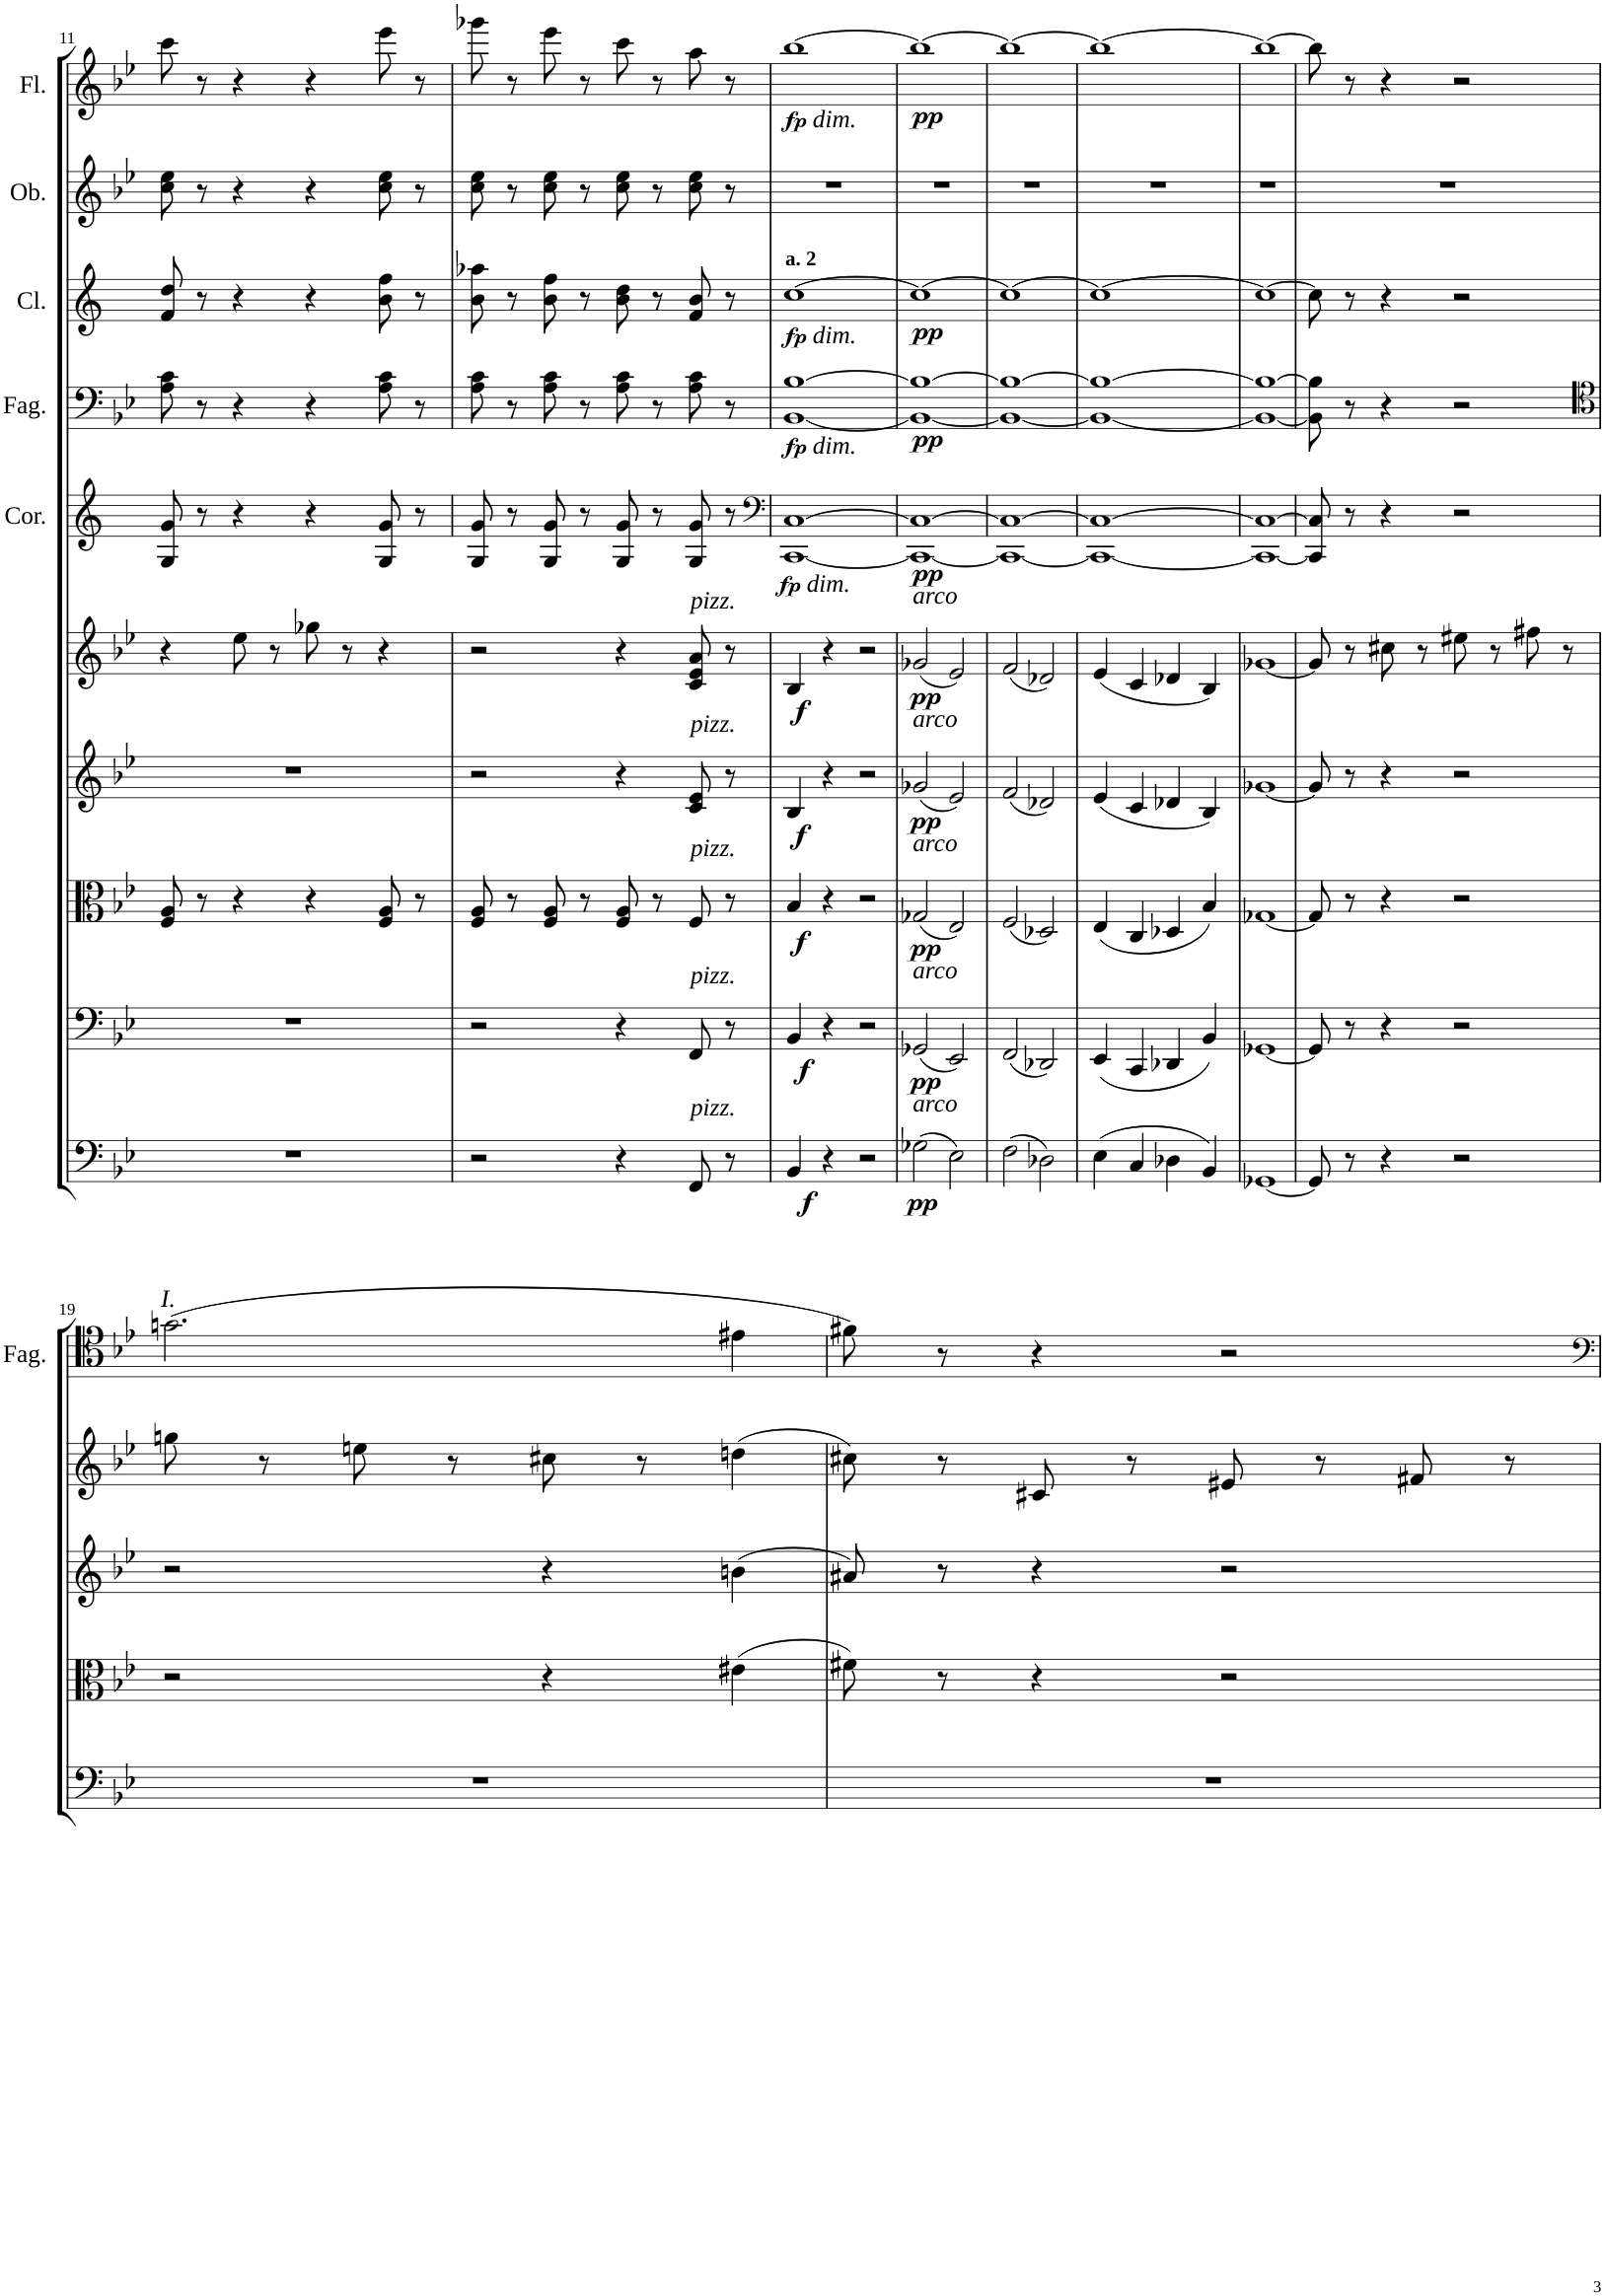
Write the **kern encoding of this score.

**kern	**dynam	**kern	**dynam	**kern	**dynam	**kern	**dynam	**kern	**dynam	**kern	**dynam	**kern	**dynam	**kern	**dynam	**kern	**kern	**dynam
*part10	*part10	*part9	*part9	*part8	*part8	*part7	*part7	*part6	*part6	*part5	*part5	*part4	*part4	*part3	*part3	*part2	*part1	*part1
*staff10	*staff10	*staff9	*staff9	*staff8	*staff8	*staff7	*staff7	*staff6	*staff6	*staff5	*staff5	*staff4	*staff4	*staff3	*staff3	*staff2	*staff1	*staff1
*I"Contrabasso	*	*I"Violoncello	*	*I"Viola	*	*I"Violino II	*	*I"Violino I	*	*I"Corni in B	*	*I"Fagotti	*	*I"Clarinetti in B	*	*I"Oboi	*I"Flauto	*
*	*	*	*	*	*	*	*	*	*	*I'Cor.	*	*I'Fag.	*	*I'Cl.	*	*I'Ob.	*I'Fl.	*
!!LO:PB:g=z
*clefF4	*	*clefF4	*	*clefC3	*	*clefG2	*	*clefG2	*	*clefG2	*	*clefF4	*	*clefG2	*	*clefG2	*clefG2	*
*Trd7c12	*	*	*	*	*	*	*	*	*	*Trd8c14	*	*	*	*Trd1c2	*	*	*	*
*k[b-e-]	*	*k[b-e-]	*	*k[b-e-]	*	*k[b-e-]	*	*k[b-e-]	*	*k[]	*	*k[b-e-]	*	*k[]	*	*k[b-e-]	*k[b-e-]	*
*M2/2	*	*M2/2	*	*M2/2	*	*M2/2	*	*M2/2	*	*M2/2	*	*M2/2	*	*M2/2	*	*M2/2	*M2/2	*
*met(c|)	*	*met(c|)	*	*met(c|)	*	*met(c|)	*	*met(c|)	*	*met(c|)	*	*met(c|)	*	*met(c|)	*	*met(c|)	*met(c|)	*
=11	=11	=11	=11	=11	=11	=11	=11	=11	=11	=11	=11	=11	=11	=11	=11	=11	=11	=11
1r	.	1r	.	8F/ 8A/	.	1r	.	4r	.	8G/ 8g/	.	8A\ 8c\	.	8f/ 8dd/	.	8cc\ 8ee-\	8ccc\	.
.	.	.	.	8r	.	.	.	.	.	8r	.	8r	.	8r	.	8r	8r	.
.	.	.	.	4r	.	.	.	8ee-\	.	4r	.	4r	.	4r	.	4r	4r	.
.	.	.	.	.	.	.	.	8r	.	.	.	.	.	.	.	.	.	.
.	.	.	.	4r	.	.	.	8gg-X\	.	4r	.	4r	.	4r	.	4r	4r	.
.	.	.	.	.	.	.	.	8r	.	.	.	.	.	.	.	.	.	.
.	.	.	.	8F/ 8A/	.	.	.	4r	.	8G/ 8g/	.	8A\ 8c\	.	8b\ 8ff\	.	8cc\ 8ee-\	8eee-\	.
.	.	.	.	8r	.	.	.	.	.	8r	.	8r	.	8r	.	8r	8r	.
=12	=12	=12	=12	=12	=12	=12	=12	=12	=12	=12	=12	=12	=12	=12	=12	=12	=12	=12
2r	.	2r	.	8F/ 8A/	.	2r	.	2r	.	8G/ 8g/	.	8A\ 8c\	.	8b\ 8aa-X\	.	8cc\ 8ee-\	8ggg-X\	.
.	.	.	.	8r	.	.	.	.	.	8r	.	8r	.	8r	.	8r	8r	.
.	.	.	.	8F/ 8A/	.	.	.	.	.	8G/ 8g/	.	8A\ 8c\	.	8b\ 8ff\	.	8cc\ 8ee-\	8eee-\	.
.	.	.	.	8r	.	.	.	.	.	8r	.	8r	.	8r	.	8r	8r	.
4r	.	4r	.	8F/ 8A/	.	4r	.	4r	.	8G/ 8g/	.	8A\ 8c\	.	8b\ 8dd\	.	8cc\ 8ee-\	8ccc\	.
.	.	.	.	8r	.	.	.	.	.	8r	.	8r	.	8r	.	8r	8r	.
!	!	!	!	!	!	!	!	!LO:TX:a:i:t=pizz.	!	!	!	!	!	!	!	!	!	!
!	!	!	!	!	!	!LO:TX:a:i:t=pizz.	!	!	!	!	!	!	!	!	!	!	!	!
!	!	!	!	!LO:TX:a:i:t=pizz.	!	!	!	!	!	!	!	!	!	!	!	!	!	!
!	!	!LO:TX:a:i:t=pizz.	!	!	!	!	!	!	!	!	!	!	!	!	!	!	!	!
!LO:TX:a:i:t=pizz.	!	!	!	!	!	!	!	!	!	!	!	!	!	!	!	!	!	!
8FF/	.	8FF/	.	8F/	.	8c/ 8e-/	.	8c/ 8e-/ 8a/	.	8G/ 8g/	.	8A\ 8c\	.	8f/ 8b/	.	8cc\ 8ee-\	8aa\	.
8r	.	8r	.	8r	.	8r	.	8r	.	8r	.	8r	.	8r	.	8r	8r	.
=13	=13	=13	=13	=13	=13	=13	=13	=13	=13	=13	=13	=13	=13	=13	=13	=13	=13	=13
*	*	*	*	*	*	*	*	*	*	*clefF4	*	*	*	*	*	*	*	*
!	!	!	!	!	!	!	!	!	!	!	!	!	!	!	!	!	!LO:TX:b:t=dim.	!
!	!	!	!	!	!	!	!	!	!	!	!	!	!	!LO:TX:b:t=dim.	!	!	!	!
!	!	!	!	!	!	!	!	!	!	!	!	!	!	!LO:TX:a:B:t=a. 2	!	!	!	!
!	!	!	!	!	!	!	!	!	!	!	!	!LO:TX:b:t=dim.	!	!	!	!	!	!
!	!	!	!	!	!	!	!	!	!	!LO:TX:b:t=dim.	!	!	!	!	!	!	!	!
!	!LO:DY:b	!	!LO:DY:b	!	!LO:DY:b	!	!LO:DY:b	!	!LO:DY:b	!	!	!	!	!	!	!	!	!
4BB-/	f	4BB-/	f	4B-/	f	4B-/	f	4B-/	f	[1CC [1C	.	[1BB- [1B-	.	[1cc	.	1r	[1bb-	.
4r	.	4r	.	4r	.	4r	.	4r	.	.	.	.	.	.	.	.	.	.
2r	.	2r	.	2r	.	2r	.	2r	.	.	.	.	.	.	.	.	.	.
=14	=14	=14	=14	=14	=14	=14	=14	=14	=14	=14	=14	=14	=14	=14	=14	=14	=14	=14
!	!	!	!	!	!	!	!	!LO:TX:a:i:t=arco	!	!	!	!	!	!	!	!	!	!
!	!	!	!	!	!	!LO:TX:a:i:t=arco	!	!	!	!	!	!	!	!	!	!	!	!
!	!	!	!	!LO:TX:a:i:t=arco	!	!	!	!	!	!	!	!	!	!	!	!	!	!
!	!	!LO:TX:a:i:t=arco	!	!	!	!	!	!	!	!	!	!	!	!	!	!	!	!
!LO:TX:a:i:t=arco	!	!	!	!	!	!	!	!	!	!	!	!	!	!	!	!	!	!
!	!LO:DY:b	!	!LO:DY:b	!	!LO:DY:b	!	!LO:DY:b	!	!LO:DY:b	!	!LO:DY:b	!	!LO:DY:b	!	!LO:DY:b	!	!	!LO:DY:b
(2G-X\	pp	(2GG-X/	pp	(2G-X/	pp	(2g-X/	pp	(2g-X/	pp	1CC_ 1C_	pp	1BB-_ 1B-_	pp	1cc_	pp	1r	1bb-_	pp
2E-\)	.	2EE-/)	.	2E-/)	.	2e-/)	.	2e-/)	.	.	.	.	.	.	.	.	.	.
=15	=15	=15	=15	=15	=15	=15	=15	=15	=15	=15	=15	=15	=15	=15	=15	=15	=15	=15
(2F\	.	(2FF/	.	(2F/	.	(2f/	.	(2f/	.	1CC_ 1C_	.	1BB-_ 1B-_	.	1cc_	.	1r	1bb-_	.
2D-X\)	.	2DD-X/)	.	2D-X/)	.	2d-X/)	.	2d-X/)	.	.	.	.	.	.	.	.	.	.
=16	=16	=16	=16	=16	=16	=16	=16	=16	=16	=16	=16	=16	=16	=16	=16	=16	=16	=16
(4E-\	.	(4EE-/	.	(4E-/	.	(4e-/	.	(4e-/	.	1CC_ 1C_	.	1BB-_ 1B-_	.	1cc_	.	1r	1bb-_	.
4C/	.	4CC/	.	4C/	.	4c/	.	4c/	.	.	.	.	.	.	.	.	.	.
4D-X\	.	4DD-X/	.	4D-X/	.	4d-X/	.	4d-X/	.	.	.	.	.	.	.	.	.	.
4BB-/)	.	4BB-/)	.	4B-/)	.	4B-/)	.	4B-/)	.	.	.	.	.	.	.	.	.	.
=17	=17	=17	=17	=17	=17	=17	=17	=17	=17	=17	=17	=17	=17	=17	=17	=17	=17	=17
[1GG-X	.	[1GG-X	.	[1G-X	.	[1g-X	.	[1g-X	.	1CC_ 1C_	.	1BB-_ 1B-_	.	1cc_	.	1r	1bb-_	.
=18	=18	=18	=18	=18	=18	=18	=18	=18	=18	=18	=18	=18	=18	=18	=18	=18	=18	=18
8GG-/]	.	8GG-/]	.	8G-/]	.	8g-/]	.	8g-/]	.	8CC/] 8C/]	.	8BB-\] 8B-\]	.	8cc\]	.	1r	8bb-\]	.
8r	.	8r	.	8r	.	8r	.	8r	.	8r	.	8r	.	8r	.	.	8r	.
4r	.	4r	.	4r	.	4r	.	8cc#X\	.	4r	.	4r	.	4r	.	.	4r	.
.	.	.	.	.	.	.	.	8r	.	.	.	.	.	.	.	.	.	.
2r	.	2r	.	2r	.	2r	.	8ee#X\	.	2r	.	2r	.	2r	.	.	2r	.
.	.	.	.	.	.	.	.	8r	.	.	.	.	.	.	.	.	.	.
.	.	.	.	.	.	.	.	8ff#X\	.	.	.	.	.	.	.	.	.	.
.	.	.	.	.	.	.	.	8r	.	.	.	.	.	.	.	.	.	.
!!LO:LB:g=z
=19	=19	=19	=19	=19	=19	=19	=19	=19	=19	=19	=19	=19	=19	=19	=19	=19	=19	=19
*	*	*	*	*	*	*	*	*	*	*	*	*clefC4	*	*	*	*	*	*
!	!	!	!	!	!	!	!	!	!	!	!	!LO:TX:a:i:t=I.	!	!	!	!	!	!
1r	.	1r	.	2r	.	2r	.	8ggn\	.	1r	.	(2.gn\	.	1r	.	1r	1r	.
.	.	.	.	.	.	.	.	8r	.	.	.	.	.	.	.	.	.	.
.	.	.	.	.	.	.	.	8een\	.	.	.	.	.	.	.	.	.	.
.	.	.	.	.	.	.	.	8r	.	.	.	.	.	.	.	.	.	.
.	.	.	.	4r	.	4r	.	8cc#X\	.	.	.	.	.	.	.	.	.	.
.	.	.	.	.	.	.	.	8r	.	.	.	.	.	.	.	.	.	.
.	.	.	.	(4e#X\	.	(4bn\	.	(4ddn\	.	.	.	4e#X\	.	.	.	.	.	.
=20	=20	=20	=20	=20	=20	=20	=20	=20	=20	=20	=20	=20	=20	=20	=20	=20	=20	=20
*	*	*	*	*	*	*	*	*	*	*clefG2	*	*	*	*	*	*	*	*
1r	.	1r	.	8f#X\)	.	8a#X/)	.	8cc#X\)	.	1r	.	8f#X\)	.	1r	.	1r	1r	.
.	.	.	.	8r	.	8r	.	8r	.	.	.	8r	.	.	.	.	.	.
.	.	.	.	4r	.	4r	.	8c#X/	.	.	.	4r	.	.	.	.	.	.
.	.	.	.	.	.	.	.	8r	.	.	.	.	.	.	.	.	.	.
.	.	.	.	2r	.	2r	.	8e#X/	.	.	.	2r	.	.	.	.	.	.
.	.	.	.	.	.	.	.	8r	.	.	.	.	.	.	.	.	.	.
.	.	.	.	.	.	.	.	8f#X/	.	.	.	.	.	.	.	.	.	.
.	.	.	.	.	.	.	.	8r	.	.	.	.	.	.	.	.	.	.
=	=	=	=	=	=	=	=	=	=	=	=	=	=	=	=	=	=	=
*-	*-	*-	*-	*-	*-	*-	*-	*-	*-	*-	*-	*-	*-	*-	*-	*-	*-	*-
